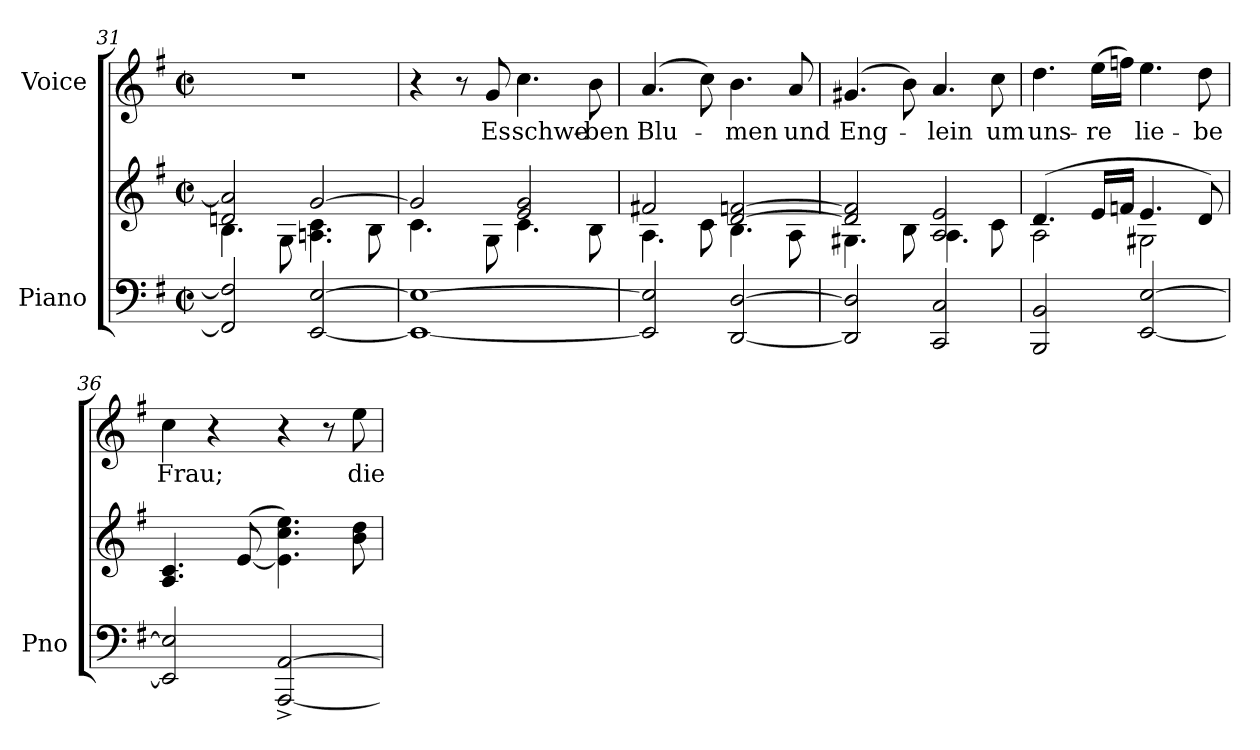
**kern	**kern	**kern	**text
*part2	*part2	*part1	*part1
*staff3	*staff2	*staff1	*staff1
*I"Piano	*	*I"Voice	*
*I'Pno	*	*	*
*clefF4	*clefG2	*clefG2	*
*k[f#]	*k[f#]	*k[f#]	*
*M2/2	*M2/2	*M2/2	*
*met(c|)	*met(c|)	*met(c|)	*
=31	=31	=31	=31
*	*^	*	*
2FFn/] 2Fn/]	2dn/ 2a-/]	4.B\	1r	.
.	.	8G\	.	.
[2EE/ [2E/	[2g/	4.An\ 4.c\	.	.
.	.	8B\	.	.
=32	=32	=32	=32	=32
1EE_ 1E_	2g/]	4.c\	4r	.
.	.	.	8r	.
!	!	!	!	!LO:LY:b
.	.	8G\	8g/	Es
!	!	!	!	!LO:LY:b
.	2e/ 2g/	4.c\	4.cc\	schwe-
!	!	!	!	!LO:LY:b
.	.	8B\	8b\	-ben
=33	=33	=33	=33	=33
!	!	!	!	!LO:LY:b
2EE/] 2E/]	2f#X/	4.A\	(4.a/	Blu-
.	.	8c\	8cc\)	.
!	!	!	!	!LO:LY:b
[2DD/ [2D/	[2d/ [2fn/	4.B\	4.b\	-men
!	!	!	!	!LO:LY:b
.	.	8A\	8a/	und
=34	=34	=34	=34	=34
!	!	!	!	!LO:LY:b
2DD/] 2D/]	2d/] 2f/]	4.G#X\	(4.g#X/	Eng-
.	.	8B\	8b\)	.
!	!	!	!	!LO:LY:b
2CC/ 2C/	2A/ 2e/	4.A\	4.a/	-lein
!	!	!	!	!LO:LY:b
.	.	8c\	8cc\	um
!!LO:LB:g=z
=35	=35	=35	=35	=35
!	!	!	!	!LO:LY:b
2BBB/ 2BB/	(4.d/	2A\	4.dd\	uns-
!	!	!	!	!LO:LY:b
.	16e/LL	.	(16ee\LL	-re
.	16fn/JJ	.	16ffn\JJ)	.
!	!	!	!	!LO:LY:b
[2EE/ [2E/	4.e/	2G#X\	4.ee\	lie-
!	!	!	!	!LO:LY:b
.	8d/)	.	8dd\	-be
*	*v	*v	*	*
=36	=36	=36	=36
!	!	!	!LO:LY:b
2EE/] 2E/]	4.A/ 4.c/	4cc\	Frau;
.	.	4r	.
.	([8e/	.	.
[2AAA/^ [2AA/^	4.e\] 4.cc\ 4.ee\)	4r	.
.	.	8r	.
!	!	!	!LO:LY:b
.	8b\ 8dd\	8ee\	die
=	=	=	=
*-	*-	*-	*-
